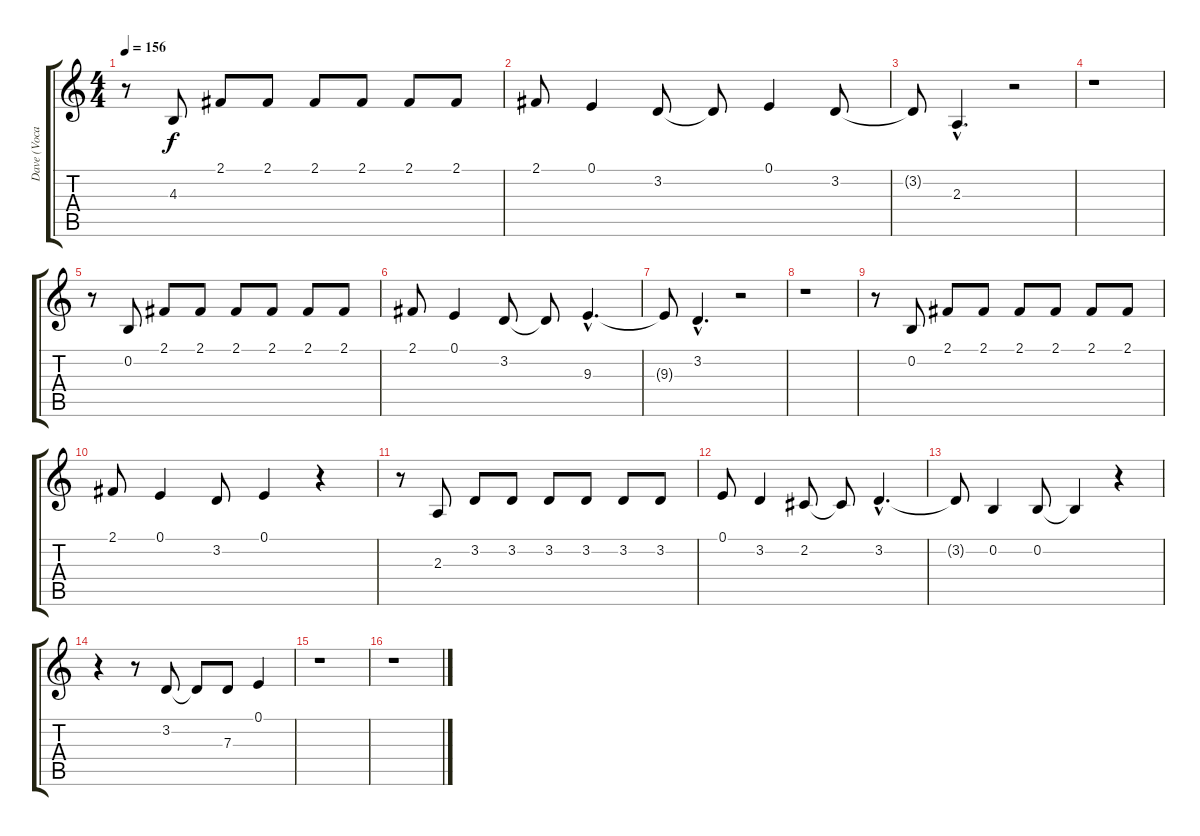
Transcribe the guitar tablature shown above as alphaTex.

\track ("Dave (Vocals)" "Dave (Voca") {instrument baritonesax}
\staff {score tabs}
\tuning (E4 B3 G3 D3 A2 E2) {hide}
\ts (4 4)
\tempo 156
\clef g2
\ks c
r.8{dy f} 4.3.8 2.1.8 2.1.8 2.1.8 2.1.8 2.1.8 2.1.8 |
2.1.8 0.1.4 3.2.8 3.2{t}.8 0.1.4 3.2.8 |
3.2{t}.8 2.3{hac}.4{d} r.2 |
r.1 |
r.8 0.2.8 2.1.8 2.1.8 2.1.8 2.1.8 2.1.8 2.1.8 |
2.1.8 0.1.4 3.2.8 3.2{t}.8 9.3{hac}.4{d} |
9.3{t}.8 3.2{hac}.4{d} r.2 |
r.1 |
r.8 0.2.8 2.1.8 2.1.8 2.1.8 2.1.8 2.1.8 2.1.8 |
2.1.8 0.1.4 3.2.8 0.1.4 r.4 |
r.8 2.3.8 3.2.8 3.2.8 3.2.8 3.2.8 3.2.8 3.2.8 |
0.1.8 3.2.4 2.2.8 2.2{t}.8 3.2{hac}.4{d} |
3.2{t}.8 0.2.4 0.2.8 0.2{t}.4 r.4 |
r.4 r.8 3.2.8 3.2{t}.8 7.3.8 0.1.4 |
r.1 |
r.1
